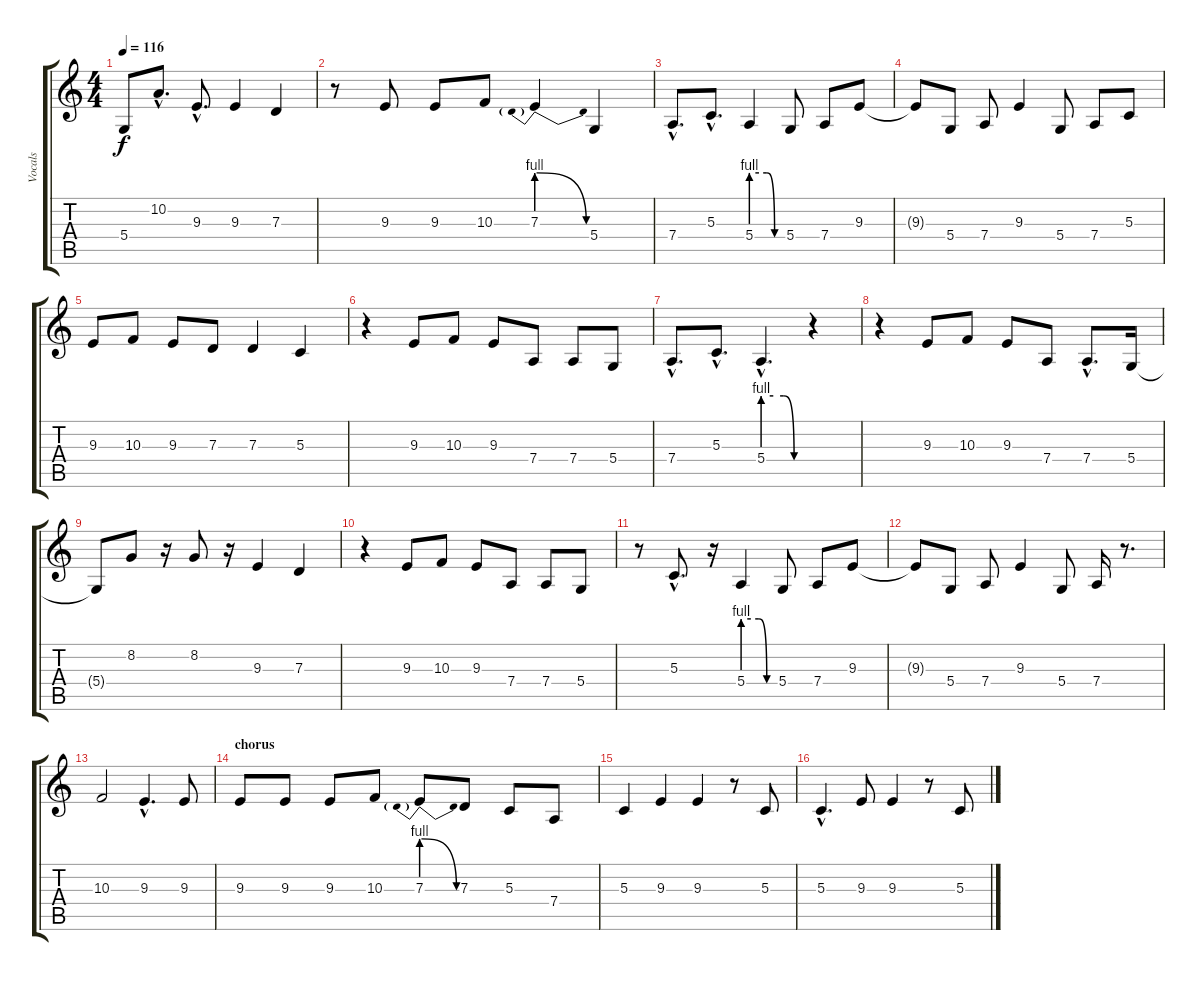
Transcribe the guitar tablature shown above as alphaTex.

\track ("Vocals" "Vocals") {instrument cello}
\staff {score tabs}
\tuning (E4 B3 G3 D3 A2 E2) {hide}
\ts (4 4)
\tempo 116
\clef g2
\ks c
5.4{t}.8{dy f} 10.2{hac}.8{d} 9.3{hac}.8{d} 9.3.4 7.3.4 |
r.8 9.3.8 9.3.8 10.3.8 7.3{be (prebendrelease 0 4 60 0)}.4 5.4.4 |
7.4{hac}.8{d} 5.3{hac}.8{d} 5.4{be (custom 0 4 15 4 30 4 45 0 60 0)}.4 5.4.8 7.4.8 9.3.8 |
9.3{t}.8 5.4.8 7.4.8 9.3.4 5.4.8 7.4.8 5.3.8 |
9.3.8 10.3.8 9.3.8 7.3.8 7.3.4 5.3.4 |
r.4 9.3.8 10.3.8 9.3.8 7.4.8 7.4.8 5.4.8 |
7.4{hac}.8{d} 5.3{hac}.8{d} 5.4{be (custom 0 4 15 4 30 4 45 0 60 0) hac}.4{d} r.4 |
r.4 9.3.8 10.3.8 9.3.8 7.4.8 7.4{hac}.8{d} 5.4.16 |
5.4{t}.8 8.2.8 r.16 8.2.8 r.16 9.3.4 7.3.4 |
r.4 9.3.8 10.3.8 9.3.8 7.4.8 7.4.8 5.4.8 |
r.8 5.3{hac}.8{d} r.16 5.4{be (custom 0 4 15 4 30 4 45 0 60 0)}.4 5.4.8 7.4.8 9.3.8 |
9.3{t}.8 5.4.8 7.4.8 9.3.4 5.4.8 7.4.16 r.8{d} |
10.3.2 9.3{hac}.4{d} 9.3.8 |
\section ("" "chorus")
9.3.8 9.3.8 9.3.8 10.3.8 7.3{be (prebendrelease 0 4 60 0)}.8 7.3.8 5.3.8 7.4.8 |
5.3.4 9.3.4 9.3.4 r.8 5.3.8 |
5.3{hac}.4{d} 9.3.8 9.3.4 r.8 5.3.8
